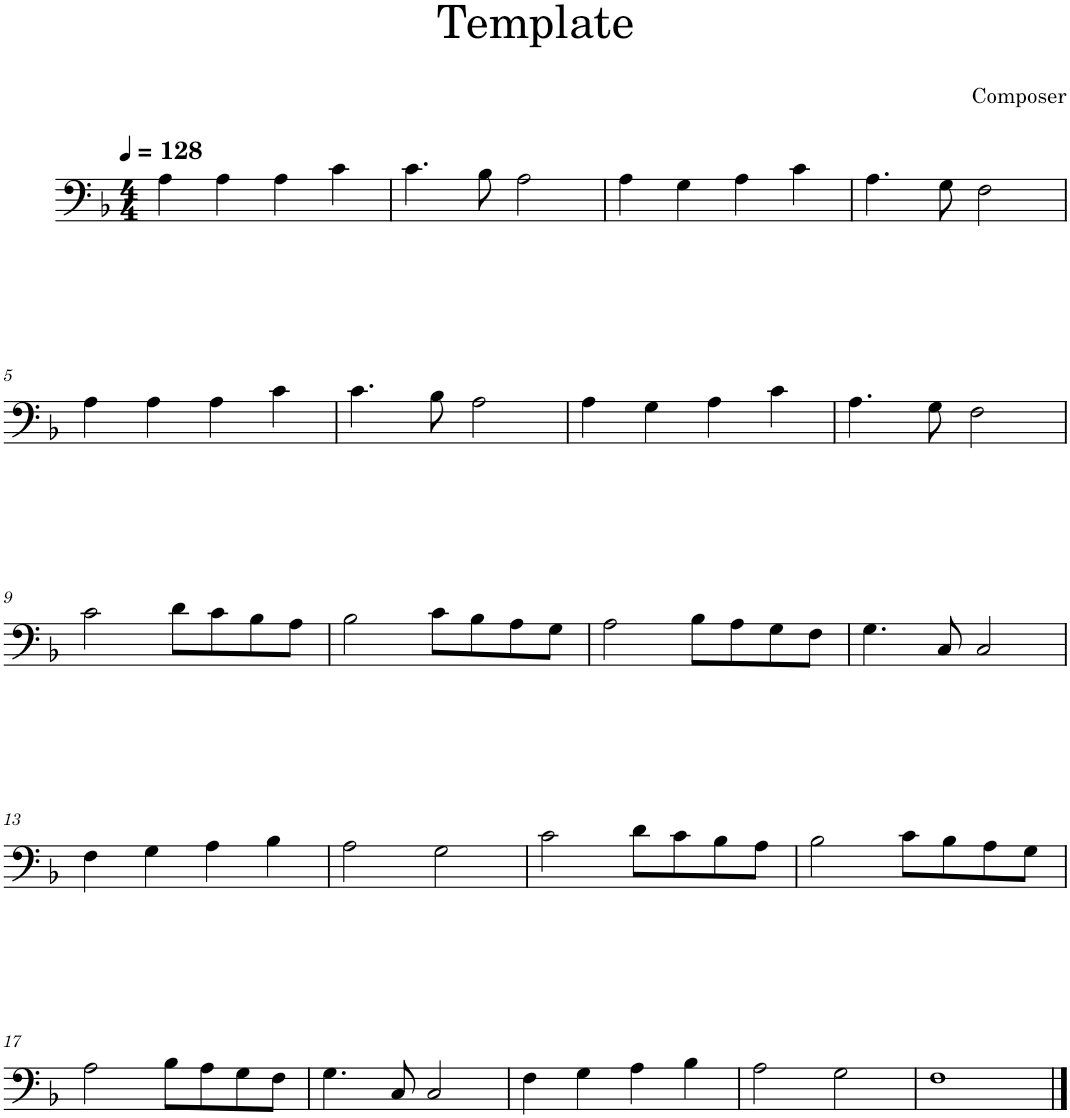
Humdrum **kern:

**kern
*part1
*staff1
*I"Square Synthesizer
*I'Synth.
*clefF4
*k[b-]
*M4/4
*MM128
=1
4A\
4A\
4A\
4c\
=2
4.c\
8B-\
2A\
=3
4A\
4G\
4A\
4c\
=4
4.A\
8G\
2F\
!!LO:LB:g=z
=5
4A\
4A\
4A\
4c\
=6
4.c\
8B-\
2A\
=7
4A\
4G\
4A\
4c\
=8
4.A\
8G\
2F\
!!LO:LB:g=z
=9
2c\
8d\L
8c\
8B-\
8A\J
=10
2B-\
8c\L
8B-\
8A\
8G\J
=11
2A\
8B-\L
8A\
8G\
8F\J
=12
4.G\
8C/
2C/
!!LO:LB:g=z
=13
4F\
4G\
4A\
4B-\
=14
2A\
2G\
=15
2c\
8d\L
8c\
8B-\
8A\J
=16
2B-\
8c\L
8B-\
8A\
8G\J
!!LO:LB:g=z
=17
2A\
8B-\L
8A\
8G\
8F\J
=18
4.G\
8C/
2C/
=19
4F\
4G\
4A\
4B-\
=20
2A\
2G\
=21
1F
==
*-
